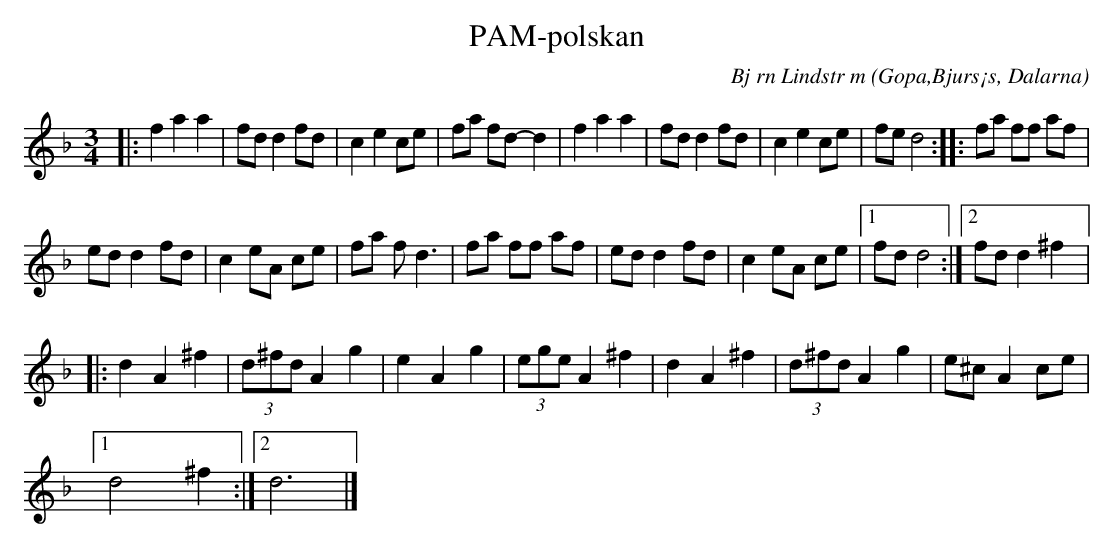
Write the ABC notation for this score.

X:1
T:PAM-polskan
C:Bj rn Lindstr m
O:Gopa,Bjurs¡s, Dalarna
M:3/4
L:1/8
K:Dm
|:f2 a2 a2 | fd d2 fd | c2 e2 ce | fa fd- d2 | f2 a2 a2 | fd d2 fd | c2 e2 ce | fe d4 :: fa ff af | %9
 ed d2 fd | c2 eA ce | fa f d3 | fa ff af | ed d2 fd | c2 eA ce |1 fd d4 :|2 fd d2 ^f2 |: %17
 d2 A2 ^f2 | (3d^fd A2 g2 | e2 A2 g2 | (3ege A2 ^f2 | d2 A2 ^f2 | (3d^fd A2 g2 |e^c A2 ce |1 %24
 d4 ^f2 :|2 d6 |]
